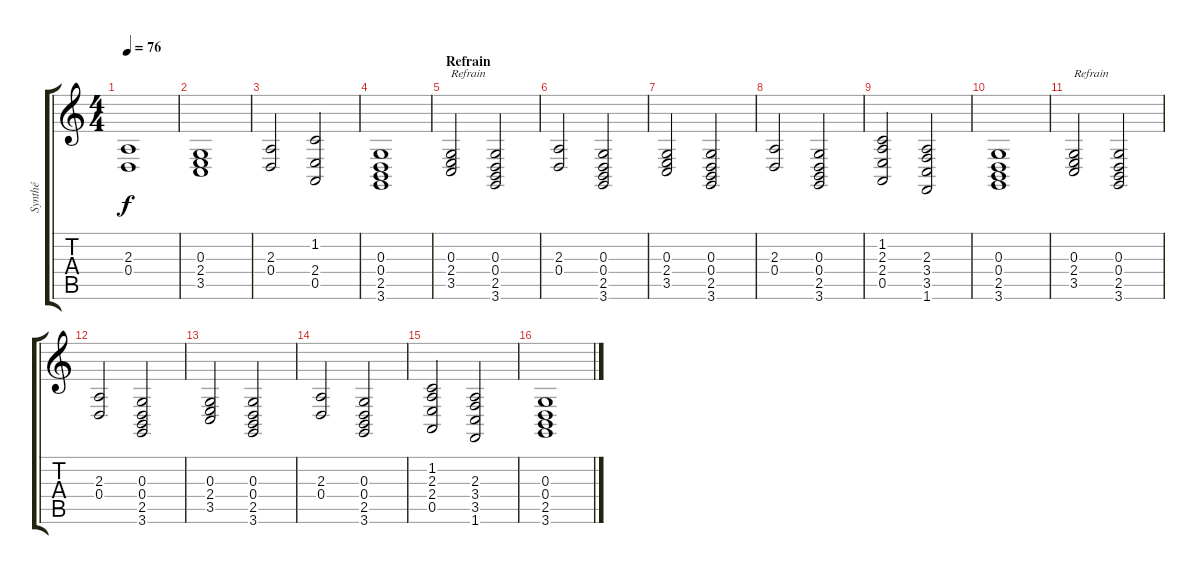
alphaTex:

\track ("Synthé" "Synthé") {instrument churchorgan}
\staff {score tabs}
\tuning (E4 B3 G3 D3 A2 E2) {hide}
\ts (4 4)
\tempo 76
\clef g2
\ks c
(2.3 0.4).1{dy f} |
(0.3 2.4 3.5).1 |
(2.3 0.4).2 (1.2 2.4 0.5).2 |
(0.3 0.4 2.5 3.6).1 |
\section ("" "Refrain")
(0.3 2.4 3.5).2{txt "Refrain"} (0.3 0.4 2.5 3.6).2 |
(2.3 0.4).2 (0.3 0.4 2.5 3.6).2 |
(0.3 2.4 3.5).2 (0.3 0.4 2.5 3.6).2 |
(2.3 0.4).2 (0.3 0.4 2.5 3.6).2 |
(1.2 2.3 2.4 0.5).2 (2.3 3.4 3.5 1.6).2 |
(0.3 0.4 2.5 3.6).1 |
(0.3 2.4 3.5).2{txt "Refrain"} (0.3 0.4 2.5 3.6).2 |
(2.3 0.4).2 (0.3 0.4 2.5 3.6).2 |
(0.3 2.4 3.5).2 (0.3 0.4 2.5 3.6).2 |
(2.3 0.4).2 (0.3 0.4 2.5 3.6).2 |
(1.2 2.3 2.4 0.5).2 (2.3 3.4 3.5 1.6).2 |
(0.3 0.4 2.5 3.6).1
